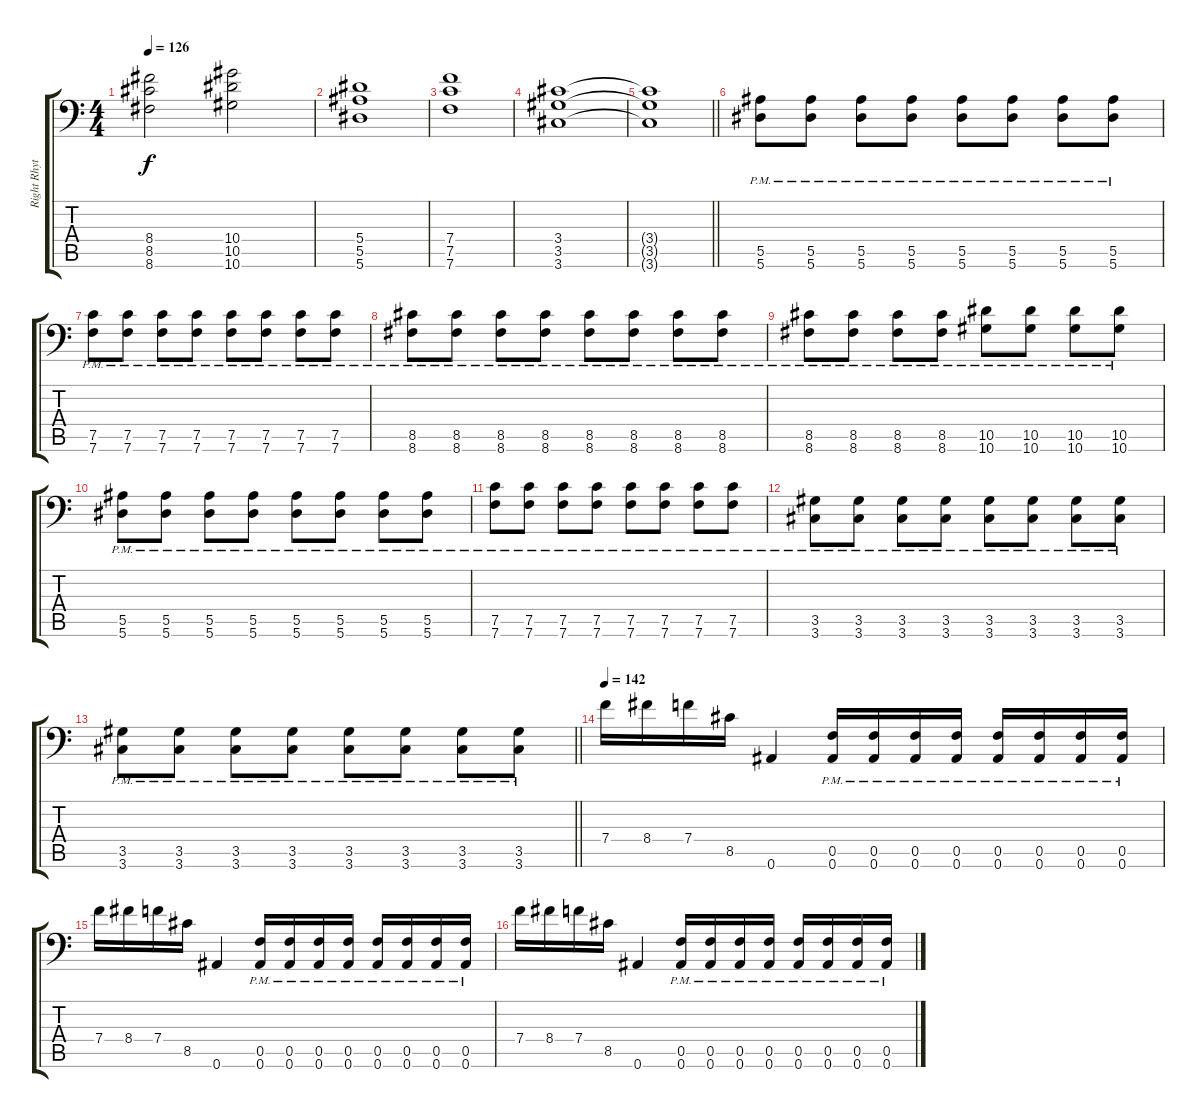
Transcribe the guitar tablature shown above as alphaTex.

\track ("Right Rhythm" "Right Rhyt") {instrument distortionguitar}
\staff {score tabs}
\tuning (C4 G3 Eb3 Bb2 F2 Bb1) {hide}
\ts (4 4)
\tempo 126
\clef f4
\ks c
(8.4{t} 8.5{t} 8.6{t}).2{dy f} (10.4 10.5 10.6).2 |
(5.4 5.5 5.6).1 |
(7.4 7.5 7.6).1 |
(3.4 3.5 3.6).1 |
\barLineRight lightlight
(3.4{t} 3.5{t} 3.6{t}).1 |
\section ("" "")
(5.5{pm} 5.6{pm}).8 (5.5{pm} 5.6{pm}).8 (5.5{pm} 5.6{pm}).8 (5.5{pm} 5.6{pm}).8 (5.5{pm} 5.6{pm}).8 (5.5{pm} 5.6{pm}).8 (5.5{pm} 5.6{pm}).8 (5.5{pm} 5.6{pm}).8 |
(7.5{pm} 7.6{pm}).8 (7.5{pm} 7.6{pm}).8 (7.5{pm} 7.6{pm}).8 (7.5{pm} 7.6{pm}).8 (7.5{pm} 7.6{pm}).8 (7.5{pm} 7.6{pm}).8 (7.5{pm} 7.6{pm}).8 (7.5{pm} 7.6{pm}).8 |
(8.5{pm} 8.6{pm}).8 (8.5{pm} 8.6{pm}).8 (8.5{pm} 8.6{pm}).8 (8.5{pm} 8.6{pm}).8 (8.5{pm} 8.6{pm}).8 (8.5{pm} 8.6{pm}).8 (8.5{pm} 8.6{pm}).8 (8.5{pm} 8.6{pm}).8 |
(8.5{pm} 8.6{pm}).8 (8.5{pm} 8.6{pm}).8 (8.5{pm} 8.6{pm}).8 (8.5{pm} 8.6{pm}).8 (10.5{pm} 10.6{pm}).8 (10.5{pm} 10.6{pm}).8 (10.5{pm} 10.6{pm}).8 (10.5{pm} 10.6{pm}).8 |
(5.5{pm} 5.6{pm}).8 (5.5{pm} 5.6{pm}).8 (5.5{pm} 5.6{pm}).8 (5.5{pm} 5.6{pm}).8 (5.5{pm} 5.6{pm}).8 (5.5{pm} 5.6{pm}).8 (5.5{pm} 5.6{pm}).8 (5.5{pm} 5.6{pm}).8 |
(7.5{pm} 7.6{pm}).8 (7.5{pm} 7.6{pm}).8 (7.5{pm} 7.6{pm}).8 (7.5{pm} 7.6{pm}).8 (7.5{pm} 7.6{pm}).8 (7.5{pm} 7.6{pm}).8 (7.5{pm} 7.6{pm}).8 (7.5{pm} 7.6{pm}).8 |
(3.5{pm} 3.6{pm}).8 (3.5{pm} 3.6{pm}).8 (3.5{pm} 3.6{pm}).8 (3.5{pm} 3.6{pm}).8 (3.5{pm} 3.6{pm}).8 (3.5{pm} 3.6{pm}).8 (3.5{pm} 3.6{pm}).8 (3.5{pm} 3.6{pm}).8 |
\barLineRight lightlight
(3.5{pm} 3.6{pm}).8 (3.5{pm} 3.6{pm}).8 (3.5{pm} 3.6{pm}).8 (3.5{pm} 3.6{pm}).8 (3.5{pm} 3.6{pm}).8 (3.5{pm} 3.6{pm}).8 (3.5{pm} 3.6{pm}).8 (3.5{pm} 3.6{pm}).8 |
\section ("" "")
\tempo 142
7.4.16 8.4.16 7.4.16 8.5.16 0.6.4 (0.5{pm} 0.6{pm}).16 (0.5{pm} 0.6{pm}).16 (0.5{pm} 0.6{pm}).16 (0.5{pm} 0.6{pm}).16 (0.5{pm} 0.6{pm}).16 (0.5{pm} 0.6{pm}).16 (0.5{pm} 0.6{pm}).16 (0.5{pm} 0.6{pm}).16 |
7.4.16 8.4.16 7.4.16 8.5.16 0.6.4 (0.5{pm} 0.6{pm}).16 (0.5{pm} 0.6{pm}).16 (0.5{pm} 0.6{pm}).16 (0.5{pm} 0.6{pm}).16 (0.5{pm} 0.6{pm}).16 (0.5{pm} 0.6{pm}).16 (0.5{pm} 0.6{pm}).16 (0.5{pm} 0.6{pm}).16 |
7.4.16 8.4.16 7.4.16 8.5.16 0.6.4 (0.5{pm} 0.6{pm}).16 (0.5{pm} 0.6{pm}).16 (0.5{pm} 0.6{pm}).16 (0.5{pm} 0.6{pm}).16 (0.5{pm} 0.6{pm}).16 (0.5{pm} 0.6{pm}).16 (0.5{pm} 0.6{pm}).16 (0.5{pm} 0.6{pm}).16
